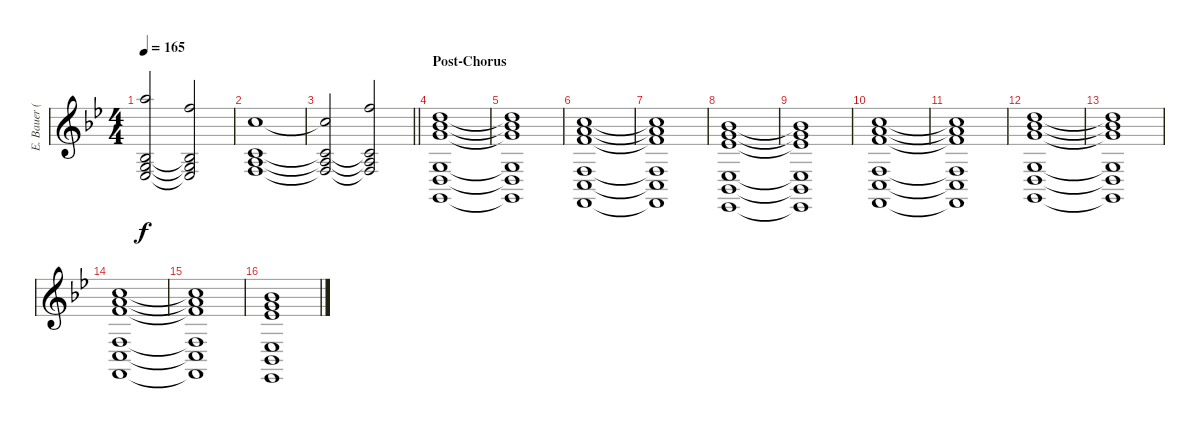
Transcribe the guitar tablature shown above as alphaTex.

\track ("E. Bauer (Keyboard)" "E. Bauer (") {instrument stringensemble1}
\staff {score}
\tuning (E4 B3 G3 D3 A2 E2 B1) {hide}
\ts (4 4)
\tempo 165
\clef g2
\ks gminor
(17.1{t} 3.3{t} 5.4{t} 6.5{t}).2{dy f} (13.1 3.3{t} 5.4{t} 6.5{t}).2 |
(8.1 1.2 2.3 3.4).1 |
\barLineRight lightlight
(8.1{t} 1.2{t} 2.3{t} 3.4{t}).2 (13.1 1.2{t} 2.3{t} 3.4{t}).2 |
\section ("" "Post-Chorus")
(10.1 11.2 12.3 5.4 5.5 3.6).1 |
(10.1{t} 11.2{t} 12.3{t} 5.4{t} 5.5{t} 3.6{t}).1 |
(8.1 10.2 10.3 3.4 3.5 1.6).1 |
(8.1{t} 10.2{t} 10.3{t} 3.4{t} 3.5{t} 1.6{t}).1 |
(6.1 8.2 8.3 6.5 6.6 4.7).1 |
(6.1{t} 8.2{t} 8.3{t} 6.5{t} 6.6{t} 4.7{t}).1 |
(8.1 10.2 10.3 3.4 3.5 1.6).1 |
(8.1{t} 10.2{t} 10.3{t} 3.4{t} 3.5{t} 1.6{t}).1 |
(10.1 11.2 12.3 5.4 5.5 3.6).1 |
(10.1{t} 11.2{t} 12.3{t} 5.4{t} 5.5{t} 3.6{t}).1 |
(8.1 10.2 10.3 3.4 3.5 1.6).1 |
(8.1{t} 10.2{t} 10.3{t} 3.4{t} 3.5{t} 1.6{t}).1 |
(6.1 8.2 8.3 6.5 6.6 4.7).1
